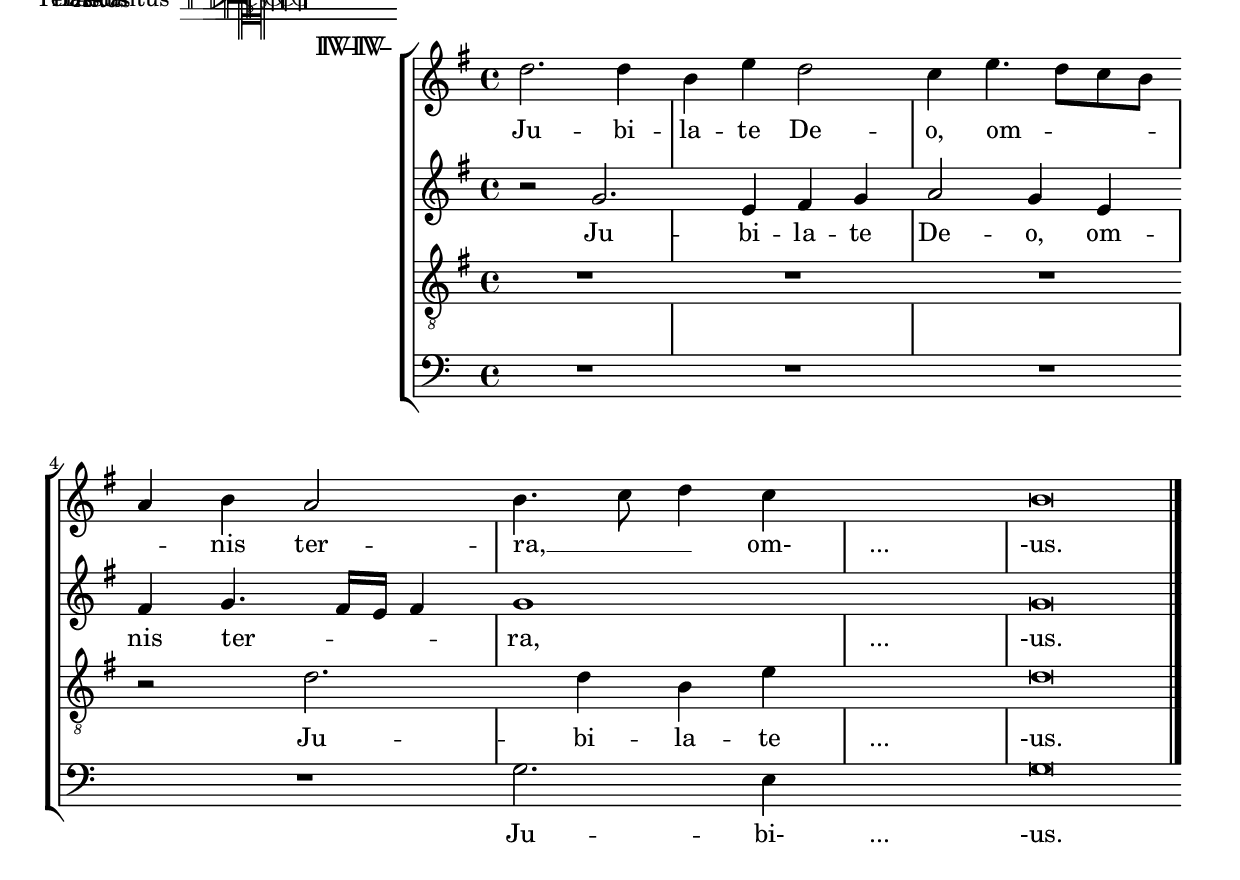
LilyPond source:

\version "2.11.39"
\header {
  lsrtags = "staff-notation,ancient-notation"
  texidoc = "Incipits can be added using the instrument name grob, but
keeping separate the instrument name definition and the incipit definition."
  doctitle = "Incipit"
}

incipit =
#(define-music-function (parser location incipit-music) (ly:music?)
  #{
    \once \override Staff.InstrumentName #'self-alignment-X = #RIGHT
    \once \override Staff.InstrumentName #'self-alignment-Y = #UP
    \once \override Staff.InstrumentName #'Y-offset = #4
    \once \override Staff.InstrumentName #'padding = #0.3
    \once \override Staff.InstrumentName #'stencil = 
    #(lambda (grob)
       (let* ((instrument-name (ly:grob-property grob 'long-text))
              (layout (ly:output-def-clone (ly:grob-layout grob)))
              (music (make-music 'SequentialMusic
                      'elements (list (make-music 'ContextSpeccedMusic
                                        'context-type 'MensuralStaff
                                        'element (make-music 'PropertySet
                                                   'symbol 'instrumentName
                                                   'value instrument-name))
                                      $incipit-music)))
              (score (ly:make-score music))
              (mm (ly:output-def-lookup layout 'mm))
              (indent (ly:output-def-lookup layout 'indent))
              (width (ly:output-def-lookup layout 'incipit-width))
              (incipit-width (if (number? width)
                                 (* width mm)
                                 (* indent 0.5))))
         (ly:output-def-set-variable! layout 'indent (- indent incipit-width))
         (ly:output-def-set-variable! layout 'line-width indent)
         (ly:output-def-set-variable! layout 'ragged-right #f)
         (ly:output-def-set-variable! layout 'ragged-last #f)
         (ly:output-def-set-variable! layout 'system-count 1)
         (ly:score-add-output-def! score layout)
         (set! (ly:grob-property grob 'long-text)
               (markup #:score score))
         (ly:system-start-text::print grob)))
  #})

%%%%%%%%%%%%%%%%%%%%%%%%%

global = {
  \set Score.skipBars = ##t
  \key g \major
  \time 4/4
  
  %make the staff lines invisible on staves
  \override Staff.BarLine #'transparent = ##t
  \skip 1*8 % the actual music

  % let finis bar go through all staves
  \override Staff.BarLine #'transparent = ##f

  % finis bar
  \bar "|."
}

discantusIncipit = <<
  \new MensuralVoice = discantusIncipit <<
    \repeat unfold 9 { s1 \noBreak }
    {
      \clef "neomensural-c1"
      \key f \major
      \time 2/2
      c''1. 
    }
  >>
  \new Lyrics \lyricsto discantusIncipit { IV- }
>>

discantusNotes = {
  \transpose c' c'' {
    \clef "treble"
    d'2. d'4 |
    b e' d'2 |
    c'4 e'4.( d'8 c' b |
    a4) b a2 |
    b4.( c'8 d'4) c'4 |
    \once \override NoteHead #'transparent = ##t c'1 |
    b\breve |
  }
}

discantusLyrics = \lyricmode {
  Ju -- bi -- |
  la -- te De -- |
  o, om --
  nis ter -- |
  ra, __ om- |
  "..." |
  -us. |
}

altusIncipit = <<
  \new MensuralVoice = altusIncipit <<
    \repeat unfold 9 { s1 \noBreak }
    {
      \clef "neomensural-c3"
      \key f \major
      \time 2/2
      r1 f'1. 
    }
  >>
  \new Lyrics \lyricsto altusIncipit { IV- }
>>

altusNotes = {
  \transpose c' c'' {
    \clef "treble"
    r2 g2. e4 fis g | % two bars
    a2 g4 e |
    fis g4.( fis16 e fis4) |
    g1 |
    \once \override NoteHead #'transparent = ##t g1 |
    g\breve |
  }
}

altusLyrics = \lyricmode {
  Ju -- bi -- la -- te | % two bars
  De -- o, om -- |
  nis ter -- ra, |
  "..." |
  -us. |
}

tenorIncipit = <<
  \new MensuralVoice = tenorIncipit <<
    \repeat unfold 9 { s1 \noBreak }
    {
      \clef "neomensural-c4"
      \key f \major
      \time 2/2
      r\longa
      r\breve
      r1 c'1.
    }
  >>
  \new Lyrics \lyricsto tenorIncipit { IV- }
>>

tenorNotes = {
  \transpose c' c' {
    \once \override Staff.VerticalAxisGroup #'minimum-Y-extent = #'(-6 . 3)
    \clef "treble_8"
    R1 |
    R1 |
    R1 |
    r2 d'2. d'4 b e' | % two bars
    \once \override NoteHead #'transparent = ##t e'1 |
    d'\breve |
  }
}

tenorLyrics = \lyricmode {
  Ju -- bi -- la -- te | % two bars
  "..." |
  -us. 
}

bassusIncipit = <<
  \new MensuralVoice = bassusIncipit <<
    \repeat unfold 9 { s1 \noBreak }
    {
      \clef "bass"
      \key f \major
      \time 2/2
      %% incipit
      r\maxima
      f1.
    }
  >>
  \new Lyrics \lyricsto bassusIncipit { IV- }
>>

bassusNotes = {
  \transpose c' c' {
    \clef "bass"
    R1 |
    R1 |
    R1 |
    R1 |
    g2. e4 |
    \once \override NoteHead #'transparent = ##t e1 |
    g\breve |
  }
}

bassusLyrics = \lyricmode {
  Ju -- bi- |
  "..." |
  -us. 
}

\score {
  <<
    \new StaffGroup = choirStaff <<
      \new Voice = "discantusNotes" <<
        \global 
        \set Staff.instrumentName = "Discantus"
        \incipit \discantusIncipit
        \discantusNotes
      >>
      \new Lyrics = "discantusLyrics" \lyricsto discantusNotes { \discantusLyrics }
      \new Voice = "altusNotes" <<
        \global 
        \set Staff.instrumentName = "Altus"
        \incipit \altusIncipit
        \altusNotes
      >>
      \new Lyrics = "altusLyrics" \lyricsto altusNotes { \altusLyrics }
      \new Voice = "tenorNotes" <<
        \global 
        \set Staff.instrumentName = "Tenor"
        \incipit \tenorIncipit
        \tenorNotes
      >>
      \new Lyrics = "tenorLyrics" \lyricsto tenorNotes { \tenorLyrics }
      \new Voice = "bassusNotes" <<
        \set Staff.instrumentName = "Bassus"
        \incipit \bassusIncipit
        \bassusNotes
      >>
    >>
    \new Lyrics = "bassusLyrics" \lyricsto bassusNotes { \bassusLyrics } 
    %% Keep the bass lyrics outside of the staff group to avoid bar lines
    %% between the lyrics.
  >>
  \layout {
    \context {
      \Score
      %% no bars in staves
      \override BarLine #'transparent = ##t
    }
    %% the next three instructions keep the lyrics between the barlines
    \context {
      \Lyrics 
      \consists "Bar_engraver" 
      \override BarLine #'transparent = ##t
    } 
    \context { \StaffGroup \consists "Separating_line_group_engraver" }
    \context {
      \Voice
      %% no slurs
      \override Slur #'transparent = ##t
      %% Comment in the below "\remove" command to allow line
      %% breaking also at those barlines where a note overlaps
      %% into the next bar.  The command is commented out in this
      %% short example score, but especially for large scores, you
      %% will typically yield better line breaking and thus improve
      %% overall spacing if you comment in the following command.
      %%\remove "Forbid_line_break_engraver"
    }
    indent=6\cm
    incipit-width = 4\cm
  }
}
